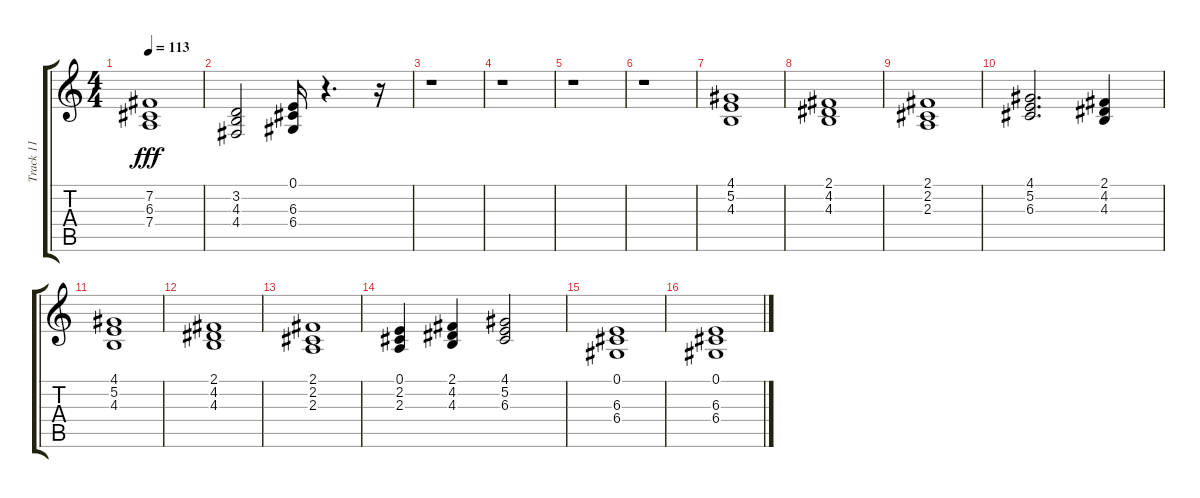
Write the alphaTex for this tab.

\track ("Track 11" "Track 11") {instrument synthstrings1}
\staff {score tabs}
\tuning (E4 B3 G3 D3 A2 E2) {hide}
\ts (4 4)
\tempo 113
\clef g2
\ks c
(7.2 6.3 7.4).1{dy fff} |
(3.2 4.3 4.4).2 (0.1 6.3 6.4).16 r.4{d} r.16 |
r.1 |
r.1 |
r.1 |
r.1 |
(4.1 5.2 4.3).1 |
(2.1 4.2 4.3).1 |
(2.1 2.2 2.3).1 |
(4.1 5.2 6.3).2{d} (2.1 4.2 4.3).4 |
(4.1 5.2 4.3).1 |
(2.1 4.2 4.3).1 |
(2.1 2.2 2.3).1 |
(0.1 2.2 2.3).4 (2.1 4.2 4.3).4 (4.1 5.2 6.3).2 |
(0.1 6.3 6.4).1 |
(0.1 6.3 6.4).1
